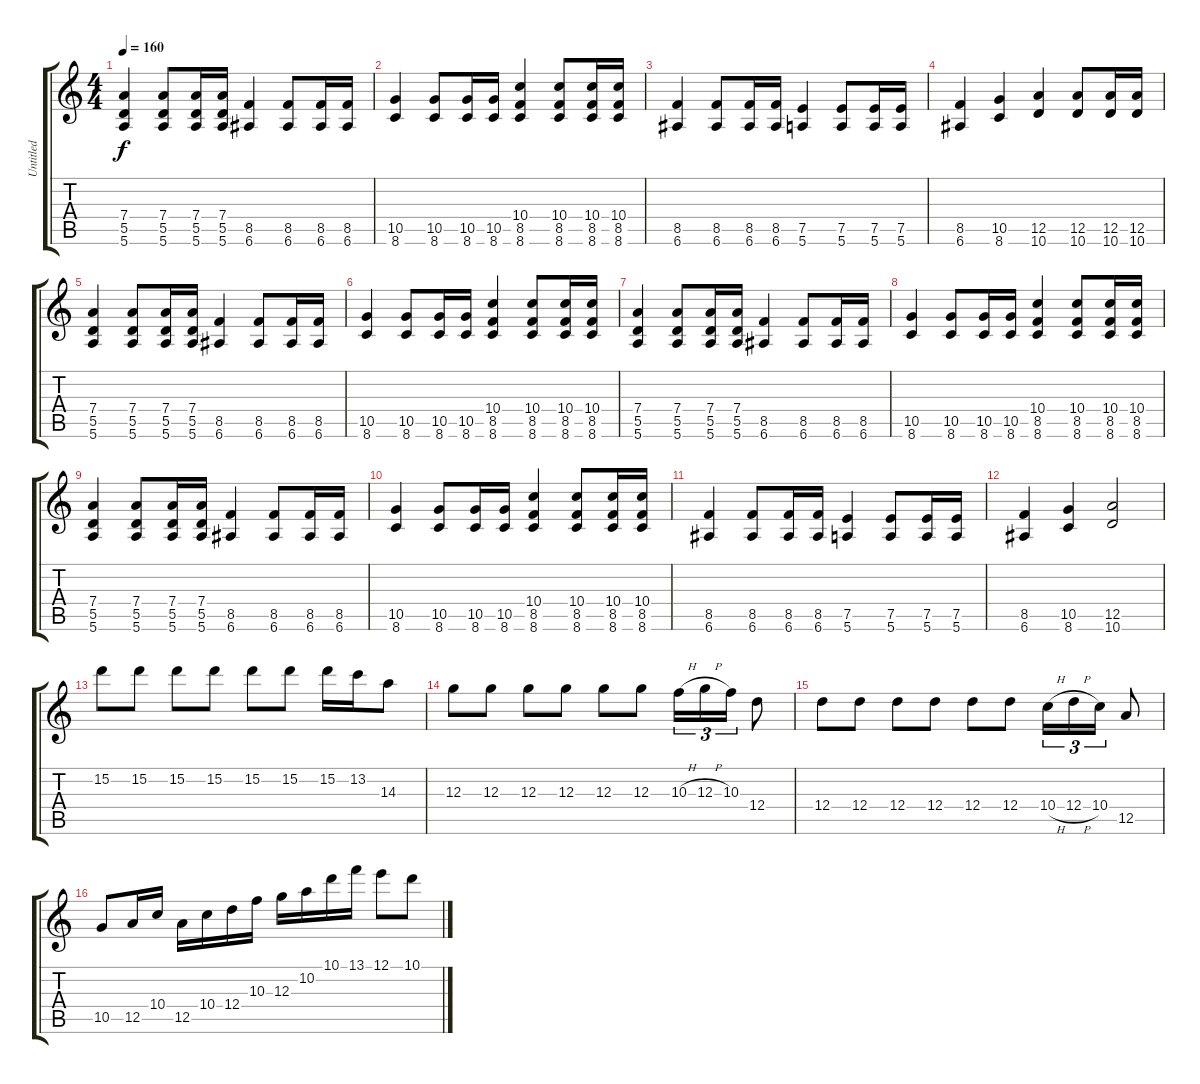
\track ("Untitled" "Untitled") {instrument distortionguitar}
\staff {score tabs}
\tuning (E4 B3 G3 D3 A2 E2) {hide}
\ts (4 4)
\tempo 160
\clef g2
\ks c
(7.4 5.5 5.6).4{dy f} (7.4 5.5 5.6).8 (7.4 5.5 5.6).16 (7.4 5.5 5.6).16 (8.5 6.6).4 (8.5 6.6).8 (8.5 6.6).16 (8.5 6.6).16 |
(10.5 8.6).4 (10.5 8.6).8 (10.5 8.6).16 (10.5 8.6).16 (10.4 8.5 8.6).4 (10.4 8.5 8.6).8 (10.4 8.5 8.6).16 (10.4 8.5 8.6).16 |
(8.5 6.6).4 (8.5 6.6).8 (8.5 6.6).16 (8.5 6.6).16 (7.5 5.6).4 (7.5 5.6).8 (7.5 5.6).16 (7.5 5.6).16 |
(8.5 6.6).4 (10.5 8.6).4 (12.5 10.6).4 (12.5 10.6).8 (12.5 10.6).16 (12.5 10.6).16 |
(7.4 5.5 5.6).4 (7.4 5.5 5.6).8 (7.4 5.5 5.6).16 (7.4 5.5 5.6).16 (8.5 6.6).4 (8.5 6.6).8 (8.5 6.6).16 (8.5 6.6).16 |
(10.5 8.6).4 (10.5 8.6).8 (10.5 8.6).16 (10.5 8.6).16 (10.4 8.5 8.6).4 (10.4 8.5 8.6).8 (10.4 8.5 8.6).16 (10.4 8.5 8.6).16 |
(7.4 5.5 5.6).4 (7.4 5.5 5.6).8 (7.4 5.5 5.6).16 (7.4 5.5 5.6).16 (8.5 6.6).4 (8.5 6.6).8 (8.5 6.6).16 (8.5 6.6).16 |
(10.5 8.6).4 (10.5 8.6).8 (10.5 8.6).16 (10.5 8.6).16 (10.4 8.5 8.6).4 (10.4 8.5 8.6).8 (10.4 8.5 8.6).16 (10.4 8.5 8.6).16 |
(7.4 5.5 5.6).4 (7.4 5.5 5.6).8 (7.4 5.5 5.6).16 (7.4 5.5 5.6).16 (8.5 6.6).4 (8.5 6.6).8 (8.5 6.6).16 (8.5 6.6).16 |
(10.5 8.6).4 (10.5 8.6).8 (10.5 8.6).16 (10.5 8.6).16 (10.4 8.5 8.6).4 (10.4 8.5 8.6).8 (10.4 8.5 8.6).16 (10.4 8.5 8.6).16 |
(8.5 6.6).4 (8.5 6.6).8 (8.5 6.6).16 (8.5 6.6).16 (7.5 5.6).4 (7.5 5.6).8 (7.5 5.6).16 (7.5 5.6).16 |
(8.5 6.6).4 (10.5 8.6).4 (12.5 10.6).2 |
15.2.8 15.2.8 15.2.8 15.2.8 15.2.8 15.2.8 15.2.16 13.2.16 14.3.8 |
12.3.8 12.3.8 12.3.8 12.3.8 12.3.8 12.3.8 10.3{h}.16{tu (3 2)} 12.3{h}.16{tu (3 2)} 10.3.16{tu (3 2)} 12.4.8 |
12.4.8 12.4.8 12.4.8 12.4.8 12.4.8 12.4.8 10.4{h}.16{tu (3 2)} 12.4{h}.16{tu (3 2)} 10.4.16{tu (3 2)} 12.5.8 |
10.5.8 12.5.16 10.4.16 12.5.16 10.4.16 12.4.16 10.3.16 12.3.16 10.2.16 10.1.16 13.1.16 12.1.8 10.1.8
